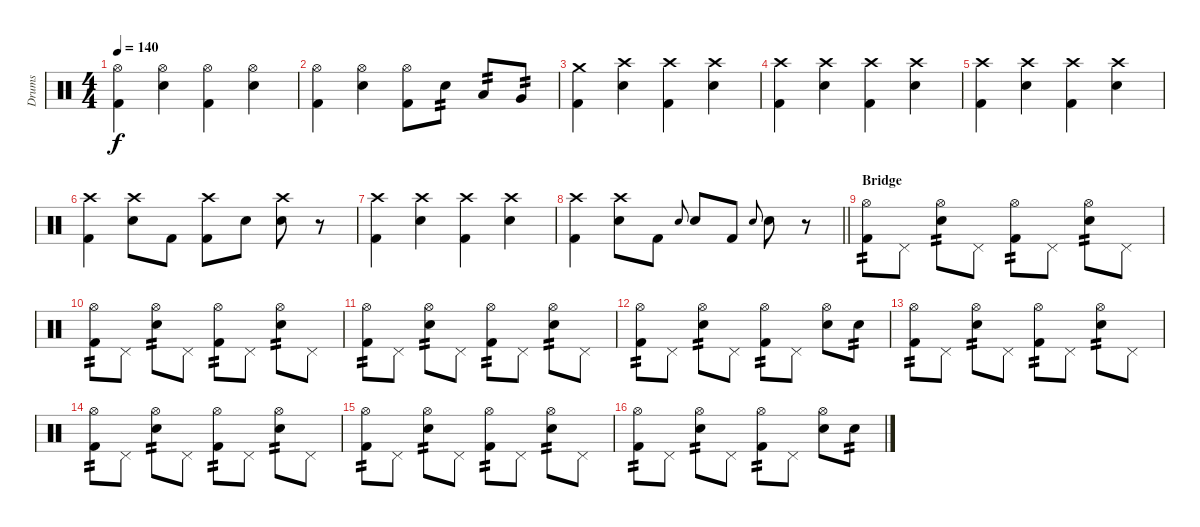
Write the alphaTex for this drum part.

\track ("Drums" "Drums") {instrument percussion}
\staff {score}
\articulation defaults
\ts (4 4)
\tempo 140
\clef neutral
\ks c
("Hi-Hat (open)" "Kick (hit) 2").4{dy f} ("Hi-Hat (open)" "Electric Snare (hit)").4 ("Hi-Hat (open)" "Kick (hit) 2").4 ("Hi-Hat (open)" "Electric Snare (hit)").4 |
("Hi-Hat (open)" "Kick (hit) 2").4 ("Hi-Hat (open)" "Electric Snare (hit)").4 ("Hi-Hat (open)" "Kick (hit) 2").8 "Electric Snare (hit)".8{tp 2} "Low Tom (hit)".8{tp 2} "Very Low Tom (hit)".8{tp 2} |
("Crash medium (hit)" "Kick (hit) 2").4 ("Crash high (hit)" "Electric Snare (hit)").4 ("Crash high (hit)" "Kick (hit) 2").4 ("Crash high (hit)" "Electric Snare (hit)").4 |
("Crash high (hit)" "Kick (hit) 2").4 ("Crash high (hit)" "Electric Snare (hit)").4 ("Crash high (hit)" "Kick (hit) 2").4 ("Crash high (hit)" "Electric Snare (hit)").4 |
("Crash high (hit)" "Kick (hit) 2").4 ("Crash high (hit)" "Electric Snare (hit)").4 ("Crash high (hit)" "Kick (hit) 2").4 ("Crash high (hit)" "Electric Snare (hit)").4 |
("Crash high (hit)" "Kick (hit) 2").4 ("Crash high (hit)" "Electric Snare (hit)").8 "Kick (hit) 2".8 ("Crash high (hit)" "Kick (hit) 2").8 "Electric Snare (hit)".8 ("Crash high (hit)" "Electric Snare (hit)").8 r.8 |
("Crash high (hit)" "Kick (hit) 2").4 ("Crash high (hit)" "Electric Snare (hit)").4 ("Crash high (hit)" "Kick (hit) 2").4 ("Crash high (hit)" "Electric Snare (hit)").4 |
\barLineRight lightlight
("Crash high (hit)" "Kick (hit) 2").4 ("Crash high (hit)" "Electric Snare (hit)").8 "Kick (hit) 2".8 "Electric Snare (hit)".8{gr onbeat} "Electric Snare (hit)".8 "Kick (hit) 2".8 "Electric Snare (hit)".8{gr onbeat} "Electric Snare (hit)".8 r.8 |
\section ("" "Bridge")
("Hi-Hat (open)" "Kick (hit) 2").8{tp 2} "Pedal Hi-Hat (hit)".8 ("Hi-Hat (open)" "Electric Snare (hit)").8{tp 2} "Pedal Hi-Hat (hit)".8 ("Hi-Hat (open)" "Kick (hit) 2").8{tp 2} "Pedal Hi-Hat (hit)".8 ("Hi-Hat (open)" "Electric Snare (hit)").8{tp 2} "Pedal Hi-Hat (hit)".8 |
("Hi-Hat (open)" "Kick (hit) 2").8{tp 2} "Pedal Hi-Hat (hit)".8 ("Hi-Hat (open)" "Electric Snare (hit)").8{tp 2} "Pedal Hi-Hat (hit)".8 ("Hi-Hat (open)" "Kick (hit) 2").8{tp 2} "Pedal Hi-Hat (hit)".8 ("Hi-Hat (open)" "Electric Snare (hit)").8{tp 2} "Pedal Hi-Hat (hit)".8 |
("Hi-Hat (open)" "Kick (hit) 2").8{tp 2} "Pedal Hi-Hat (hit)".8 ("Hi-Hat (open)" "Electric Snare (hit)").8{tp 2} "Pedal Hi-Hat (hit)".8 ("Hi-Hat (open)" "Kick (hit) 2").8{tp 2} "Pedal Hi-Hat (hit)".8 ("Hi-Hat (open)" "Electric Snare (hit)").8{tp 2} "Pedal Hi-Hat (hit)".8 |
("Hi-Hat (open)" "Kick (hit) 2").8{tp 2} "Pedal Hi-Hat (hit)".8 ("Hi-Hat (open)" "Electric Snare (hit)").8{tp 2} "Pedal Hi-Hat (hit)".8 ("Hi-Hat (open)" "Kick (hit) 2").8{tp 2} "Pedal Hi-Hat (hit)".8 ("Hi-Hat (open)" "Electric Snare (hit)").8 "Electric Snare (hit)".8{tp 2} |
("Hi-Hat (open)" "Kick (hit) 2").8{tp 2} "Pedal Hi-Hat (hit)".8 ("Hi-Hat (open)" "Electric Snare (hit)").8{tp 2} "Pedal Hi-Hat (hit)".8 ("Hi-Hat (open)" "Kick (hit) 2").8{tp 2} "Pedal Hi-Hat (hit)".8 ("Hi-Hat (open)" "Electric Snare (hit)").8{tp 2} "Pedal Hi-Hat (hit)".8 |
("Hi-Hat (open)" "Kick (hit) 2").8{tp 2} "Pedal Hi-Hat (hit)".8 ("Hi-Hat (open)" "Electric Snare (hit)").8{tp 2} "Pedal Hi-Hat (hit)".8 ("Hi-Hat (open)" "Kick (hit) 2").8{tp 2} "Pedal Hi-Hat (hit)".8 ("Hi-Hat (open)" "Electric Snare (hit)").8{tp 2} "Pedal Hi-Hat (hit)".8 |
("Hi-Hat (open)" "Kick (hit) 2").8{tp 2} "Pedal Hi-Hat (hit)".8 ("Hi-Hat (open)" "Electric Snare (hit)").8{tp 2} "Pedal Hi-Hat (hit)".8 ("Hi-Hat (open)" "Kick (hit) 2").8{tp 2} "Pedal Hi-Hat (hit)".8 ("Hi-Hat (open)" "Electric Snare (hit)").8{tp 2} "Pedal Hi-Hat (hit)".8 |
("Hi-Hat (open)" "Kick (hit) 2").8{tp 2} "Pedal Hi-Hat (hit)".8 ("Hi-Hat (open)" "Electric Snare (hit)").8{tp 2} "Pedal Hi-Hat (hit)".8 ("Hi-Hat (open)" "Kick (hit) 2").8{tp 2} "Pedal Hi-Hat (hit)".8 ("Hi-Hat (open)" "Electric Snare (hit)").8 "Electric Snare (hit)".8{tp 2}
